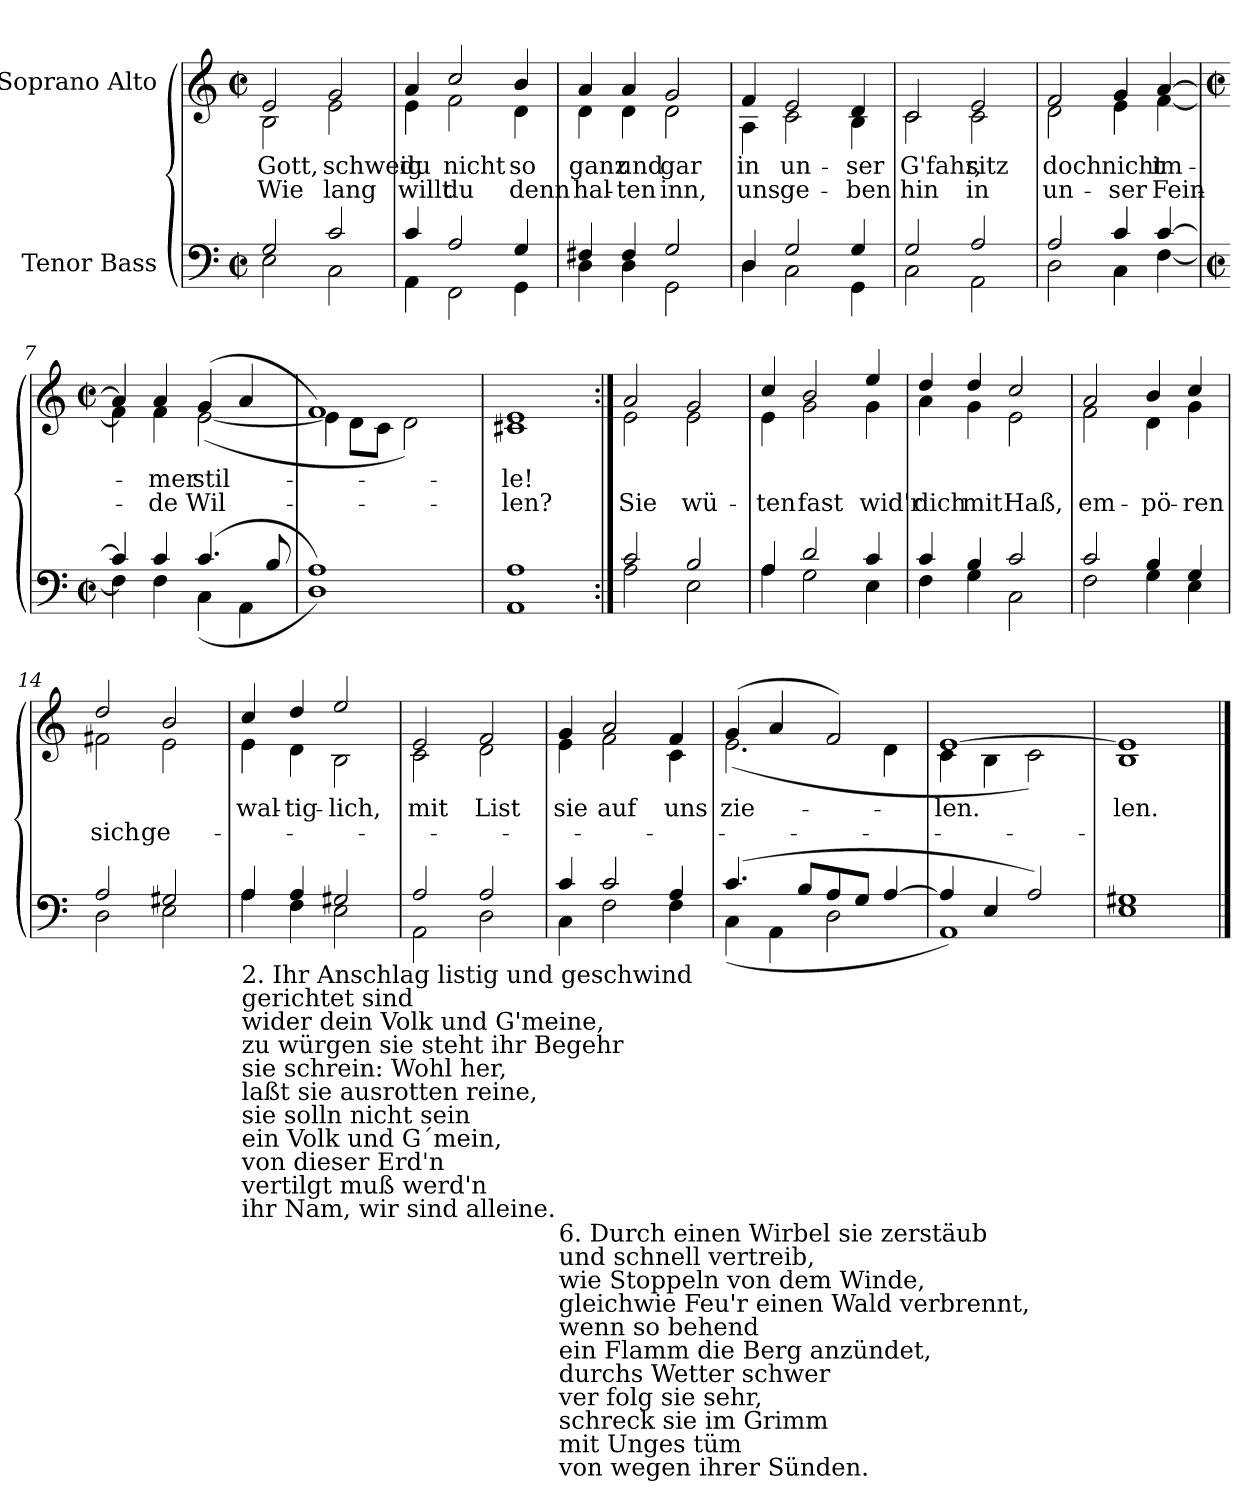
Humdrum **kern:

**kern	**kern	**text	**text
*part2	*part1	*part1	*part1
*staff2	*staff1	*staff1	*staff1
*I"Tenor Bass	*I"Soprano Alto	*	*
*clefF4	*clefG2	*	*
*k[]	*k[]	*	*
*C:	*C:	*	*
*M2/2	*M2/2	*	*
*met(c|)	*met(c|)	*	*
=1	=1	=1	=1
*^	*	*	*
!	!	!LO:TX:a:cj:t=Cornelius Becker\n(1561-1604)	!	!
!	!	!LO:TX:a:cj:t=Psalm 83, SWV 180	!	!
!	!	!LO:TX:a:cj:t=Heinrich Schütz\n(1585-1672)	!	!
!	!	!	!LO:LY:b	!LO:LY:b
*	*	*^	*	*
2G/	2E\	2e/	2B\	Gott,	Wie
!	!	!	!	!LO:LY:b	!LO:LY:b
2c/	2C\	2g/	2e\	schweig	lang
=2	=2	=2	=2	=2	=2
!	!	!	!	!LO:LY:b	!LO:LY:b
4c/	4AA\	4a/	4e\	du	willt
!	!	!	!	!LO:LY:b	!LO:LY:b
2A/	2FF\	2cc/	2f\	nicht	du
!	!	!	!	!LO:LY:b	!LO:LY:b
4G/	4GG\	4b/	4d\	so	denn
=3	=3	=3	=3	=3	=3
!	!	!	!	!LO:LY:b	!LO:LY:b
4F#X/	4D\	4a/	4d\	ganz	hal-
!	!	!	!	!LO:LY:b	!LO:LY:b
4F#/	4D\	4a/	4d\	-und	ten
!	!	!	!	!LO:LY:b	!LO:LY:b
2G/	2GG\	2g/	2d\	gar	inn,
=4	=4	=4	=4	=4	=4
!	!	!	!	!LO:LY:b	!LO:LY:b
4D/	4D\	4f/	4A\	in	uns
!	!	!	!	!LO:LY:b	!LO:LY:b
2G/	2C\	2e/	2c\	un-	-ge-
!	!	!	!	!LO:LY:b	!LO:LY:b
4G/	4GG\	4d/	4B\	-ser	ben
=5	=5	=5	=5	=5	=5
!	!	!	!	!LO:LY:b	!LO:LY:b
2G/	2C\	2c/	2c\	G'fahr,	hin
!	!	!	!	!LO:LY:b	!LO:LY:b
2A/	2AA\	2e/	2c\	sitz	in
=6	=6	=6	=6	=6	=6
!	!	!	!	!LO:LY:b	!LO:LY:b
2A/	2D\	2f/	2d\	doch	un-
!	!	!	!	!LO:LY:b	!LO:LY:b
4c/	4C\	4g/	4e\	-nicht	ser
!	!	!	!	!LO:LY:b	!LO:LY:b
[4c/	[4F\	[4a/	[4f\	im-	Fein-
!!LO:LB:g=z	!!
=7	=7	=7	=7	=7	=7
*M2/2	*	*M2/2	*	*	*
*met(c|)	*	*met(c|)	*	*	*
4c/]	4F\]	4a/]	4f\]	.	.
!	!	!	!	!LO:LY:b	!LO:LY:b
4c/	4F\	4a/	4f\	mer	de
!	!	!	!	!LO:LY:b	!LO:LY:b
(>4.c/	(<4C\	(>4g/	(<[2e\	stil-	Wil-
.	4AA\	4a/	.	.	.
8B/	.	.	.	.	.
=8	=8	=8	=8	=8	=8
1A/)	1D\)	1f/)	4e\]	.	.
.	.	.	8d\L	.	.
.	.	.	8c\J	.	.
.	.	.	2d\)	.	.
=9	=9	=9	=9	=9	=9
!	!	!	!	!LO:LY:b	!LO:LY:b
1A/	1AA\	1e/	1c#X\	le!	len?
=10:|!	=10:|!	=10:|!	=10:|!	=10:|!	=10:|!
!	!	!	!	!	!LO:LY:b
2c/	2A\	2a/	2e\	.	Sie
!	!	!	!	!	!LO:LY:b
2B/	2E\	2g/	2e\	.	wü-
=11	=11	=11	=11	=11	=11
!	!	!	!	!	!LO:LY:b
4A/	4A\	4cc/	4e\	.	-ten
!	!	!	!	!	!LO:LY:b
2d/	2G\	2b/	2g\	.	fast
!	!	!	!	!	!LO:LY:b
4c/	4E\	4ee/	4g\	.	wid'r
=12	=12	=12	=12	=12	=12
!	!	!	!	!	!LO:LY:b
4c/	4F\	4dd/	4a\	.	dich
!	!	!	!	!	!LO:LY:b
4B/	4G\	4dd/	4g\	.	mit
!	!	!	!	!	!LO:LY:b
2c/	2C\	2cc/	2e\	.	Haß,
=13	=13	=13	=13	=13	=13
!	!	!	!	!	!LO:LY:b
2c/	2F\	2a/	2f\	.	em-
!	!	!	!	!	!LO:LY:b
4B/	4G\	4b/	4d\	.	-pö-
!	!	!	!	!	!LO:LY:b
4G/	4E\	4cc/	4g\	.	-ren
=14	=14	=14	=14	=14	=14
!	!	!	!	!	!LO:LY:b
2A/	2D\	2dd/	2f#X\	.	sich
!	!	!	!	!	!LO:LY:b
2G#X/	2E\	2b/	2e\	.	ge-
!!LO:LB:g=z	!!
=15	=15	=15	=15	=15	=15
!LO:TX:b:t=2. Ihr Anschlag listig und geschwind\ngerichtet sind \nwider dein Volk und G'meine, \nzu würgen sie steht ihr Begehr \nsie schrein&colon; Wohl her, \nlaßt sie ausrotten reine, \nsie solln nicht sein \nein Volk und G´mein, \nvon dieser Erd'n \nvertilgt muß werd'n \nihr Nam, wir sind alleine.	!	!	!	!	!
!	!	!	!	!LO:LY:b	!
4A/	4A\	4cc/	4e\	-wal-	.
!	!	!	!	!LO:LY:b	!
4A/	4F\	4dd/	4d\	-tig-	.
!	!	!	!	!LO:LY:b	!
2G#X/	2E\	2ee/	2B\	-lich,	.
=16	=16	=16	=16	=16	=16
!	!	!	!	!LO:LY:b	!
2A/	2AA\	2e/	2c\	mit	.
!	!	!	!	!LO:LY:b	!
2A/	2D\	2f/	2d\	List	.
=17	=17	=17	=17	=17	=17
!LO:TX:b:t=6. Durch einen Wirbel sie zerstäub\nund schnell vertreib, \nwie Stoppeln von dem Winde, \ngleichwie Feu'r einen Wald verbrennt, \nwenn so behend \nein Flamm die Berg anzündet, \ndurchs Wetter schwer\nver folg sie sehr, \nschreck sie im Grimm \nmit Unges tüm \nvon wegen ihrer Sünden.	!	!	!	!	!
!	!	!	!	!LO:LY:b	!
4c/	4C\	4g/	4e\	sie	.
!	!	!	!	!LO:LY:b	!
2c/	2F\	2a/	2f\	auf	.
!	!	!	!	!LO:LY:a	!
!	!	!	!	!LO:LY:b	!
4A/	4F\	4f/	4c\	uns	.
=18	=18	=18	=18	=18	=18
!	!	!	!	!LO:LY:a	!
!	!	!	!	!LO:LY:b	!
(>4.c/	(<4C\	(>4g/	(<2.e\	zie-	.
.	4AA\	4a/	.	.	.
8B/L	.	.	.	.	.
8A/	2D\	2f/)	.	.	.
8G/J	.	.	.	.	.
[4A/	.	.	4d\	.	.
=19	=19	=19	=19	=19	=19
!	!	!	!	!LO:LY:a	!
4A/]	1AA\)	[1e/	4c\	len.	.
4E/	.	.	4B\	.	.
2A/)	.	.	2c\)	.	.
=20	=20	=20	=20	=20	=20
!	!	!	!	!LO:LY:b	!
1G#X/	1E\	1e/]	1B\	len.	.
*v	*v	*	*	*	*
*	*v	*v	*	*
==	==	==	==
*-	*-	*-	*-
